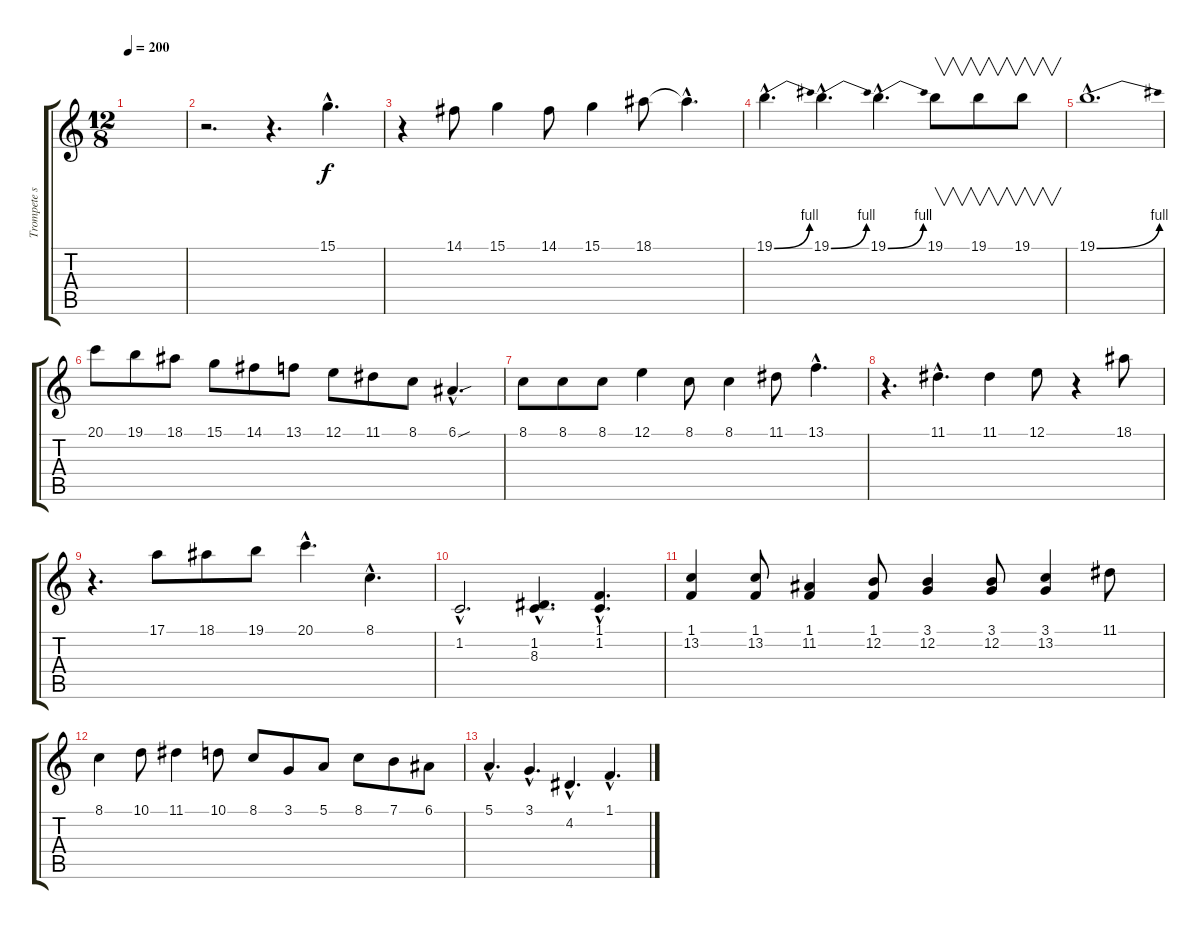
\track ("Trompete solo" "Trompete s") {instrument trumpet}
\staff {score tabs}
\tuning (E4 B3 G3 D3 A2 E2) {hide}
\ts (12 8)
\tempo 200
\clef g2
\ks c
|
r.2{d} r.4{d} 15.1{hac}.4{d} |
r.4 14.1.8 15.1.4 14.1.8 15.1.4 18.1.8 18.1{hac t}.4{d} |
19.1{be (bend 0 0 60 4) hac}.4{d} 19.1{be (bend 0 0 60 4) hac}.4{d} 19.1{be (bend 0 0 60 4) hac}.4{d} 19.1.8{v} 19.1.8{v} 19.1.8{v} |
19.1{be (bend 0 0 60 4) hac}.1{d} |
20.1.8 19.1.8 18.1.8 15.1.8 14.1.8 13.1.8 12.1.8 11.1.8 8.1.8 6.1{sou hac}.4{d} |
8.1.8 8.1.8 8.1.8 12.1.4 8.1.8 8.1.4 11.1.8 13.1{hac}.4{d} |
r.4{d} 11.1{hac}.4{d} 11.1.4 12.1.8 r.4 18.1.8 |
r.4{d} 17.1.8 18.1.8 19.1.8 20.1{hac}.4{d} 8.1{hac}.4{d} |
1.2{hac}.2{d} (1.2{hac} 8.3{hac}).4{d} (1.1{hac} 1.2{hac}).4{d} |
(1.1 13.2).4 (1.1 13.2).8 (1.1 11.2).4 (1.1 12.2).8 (3.1 12.2).4 (3.1 12.2).8 (3.1 13.2).4 11.1.8 |
8.1.4 10.1.8 11.1.4 10.1.8 8.1.8 3.1.8 5.1.8 8.1.8 7.1.8 6.1.8 |
5.1{hac}.4{d} 3.1{hac}.4{d} 4.2{hac}.4{d} 1.1{hac}.4{d}
